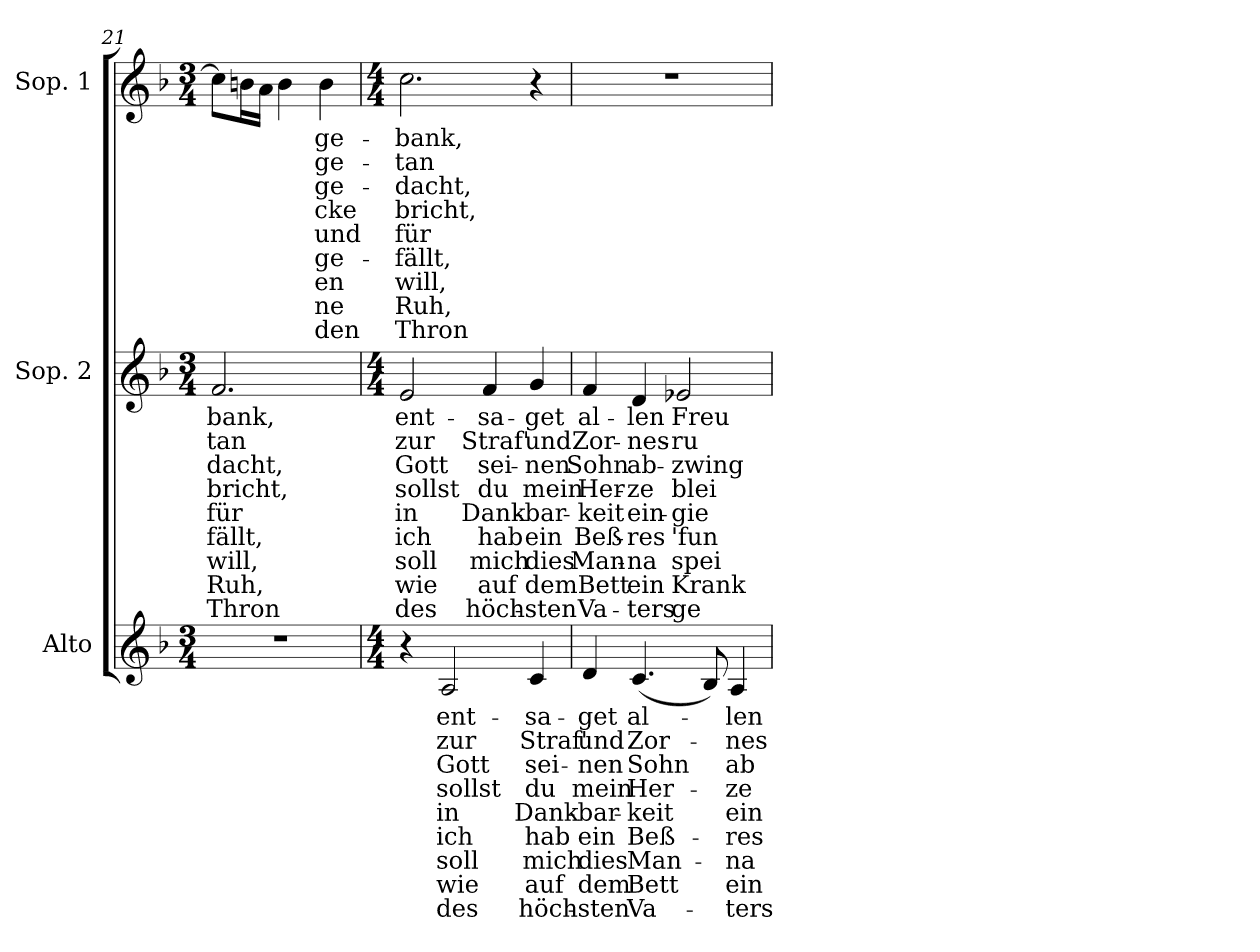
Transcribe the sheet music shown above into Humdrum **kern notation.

**kern	**text	**text	**text	**text	**text	**text	**text	**text	**text	**kern	**text	**text	**text	**text	**text	**text	**text	**text	**text	**kern	**text	**text	**text	**text	**text	**text	**text	**text	**text
*part3	*part3	*part3	*part3	*part3	*part3	*part3	*part3	*part3	*part3	*part2	*part2	*part2	*part2	*part2	*part2	*part2	*part2	*part2	*part2	*part1	*part1	*part1	*part1	*part1	*part1	*part1	*part1	*part1	*part1
*staff3	*staff3	*staff3	*staff3	*staff3	*staff3	*staff3	*staff3	*staff3	*staff3	*staff2	*staff2	*staff2	*staff2	*staff2	*staff2	*staff2	*staff2	*staff2	*staff2	*staff1	*staff1	*staff1	*staff1	*staff1	*staff1	*staff1	*staff1	*staff1	*staff1
*I"Alto	*	*	*	*	*	*	*	*	*	*I"Sop. 2	*	*	*	*	*	*	*	*	*	*I"Sop. 1	*	*	*	*	*	*	*	*	*
*clefG2	*	*	*	*	*	*	*	*	*	*clefG2	*	*	*	*	*	*	*	*	*	*clefG2	*	*	*	*	*	*	*	*	*
*k[b-]	*	*	*	*	*	*	*	*	*	*k[b-]	*	*	*	*	*	*	*	*	*	*k[b-]	*	*	*	*	*	*	*	*	*
*F:	*	*	*	*	*	*	*	*	*	*F:	*	*	*	*	*	*	*	*	*	*F:	*	*	*	*	*	*	*	*	*
*M3/4	*	*	*	*	*	*	*	*	*	*M3/4	*	*	*	*	*	*	*	*	*	*M3/4	*	*	*	*	*	*	*	*	*
=21	=21	=21	=21	=21	=21	=21	=21	=21	=21	=21	=21	=21	=21	=21	=21	=21	=21	=21	=21	=21	=21	=21	=21	=21	=21	=21	=21	=21	=21
!	!	!	!	!	!	!	!	!	!	!	!LO:LY:b	!LO:LY:b	!LO:LY:b	!LO:LY:b	!LO:LY:b	!LO:LY:b	!LO:LY:b	!LO:LY:b	!LO:LY:b	!	!	!	!	!	!	!	!	!	!
2.r	.	.	.	.	.	.	.	.	.	2.f/	-bank,	-tan	-dacht,	bricht,	für	-fällt,	will,	Ruh,	Thron	8cc\L]	.	.	.	.	.	.	.	.	.
.	.	.	.	.	.	.	.	.	.	.	.	.	.	.	.	.	.	.	.	16bn\L	.	.	.	.	.	.	.	.	.
.	.	.	.	.	.	.	.	.	.	.	.	.	.	.	.	.	.	.	.	16a\JJ	.	.	.	.	.	.	.	.	.
.	.	.	.	.	.	.	.	.	.	.	.	.	.	.	.	.	.	.	.	4b\	.	.	.	.	.	.	.	.	.
!	!	!	!	!	!	!	!	!	!	!	!	!	!	!	!	!	!	!	!	!	!LO:LY:b	!LO:LY:b	!LO:LY:b	!LO:LY:b	!LO:LY:b	!LO:LY:b	!LO:LY:b	!LO:LY:b	!LO:LY:b
.	.	.	.	.	.	.	.	.	.	.	.	.	.	.	.	.	.	.	.	4b\	-ge-	-ge-	ge-	-cke	und	ge-	-en	-ne	den
=22	=22	=22	=22	=22	=22	=22	=22	=22	=22	=22	=22	=22	=22	=22	=22	=22	=22	=22	=22	=22	=22	=22	=22	=22	=22	=22	=22	=22	=22
*M4/4	*	*	*	*	*	*	*	*	*	*M4/4	*	*	*	*	*	*	*	*	*	*M4/4	*	*	*	*	*	*	*	*	*
!	!	!	!	!	!	!	!	!	!	!	!LO:LY:b	!LO:LY:b	!LO:LY:b	!LO:LY:b	!LO:LY:b	!LO:LY:b	!LO:LY:b	!LO:LY:b	!LO:LY:b	!	!	!	!	!	!	!	!	!	!
!	!	!	!	!	!	!	!	!	!	!	!	!	!	!	!	!	!	!	!	!	!LO:LY:b	!LO:LY:b	!LO:LY:b	!LO:LY:b	!LO:LY:b	!LO:LY:b	!LO:LY:b	!LO:LY:b	!LO:LY:b
4r	.	.	.	.	.	.	.	.	.	2e/	ent-	zur	Gott	sollst	in	ich	soll	wie	des	2.cc\	-bank,	-tan	-dacht,	bricht,	für	-fällt,	will,	Ruh,	Thron
!	!LO:LY:b	!LO:LY:b	!LO:LY:b	!LO:LY:b	!LO:LY:b	!LO:LY:b	!LO:LY:b	!LO:LY:b	!LO:LY:b	!	!	!	!	!	!	!	!	!	!	!	!	!	!	!	!	!	!	!	!
2A/	ent-	zur	Gott	sollst	in	ich	soll	wie	des	.	.	.	.	.	.	.	.	.	.	.	.	.	.	.	.	.	.	.	.
!	!	!	!	!	!	!	!	!	!	!	!LO:LY:b	!LO:LY:b	!LO:LY:b	!LO:LY:b	!LO:LY:b	!LO:LY:b	!LO:LY:b	!LO:LY:b	!LO:LY:b	!	!	!	!	!	!	!	!	!	!
.	.	.	.	.	.	.	.	.	.	4f/	-sa-	Straf'	sei-	du	Dank-	hab	mich	auf	höch-	.	.	.	.	.	.	.	.	.	.
!	!LO:LY:b	!LO:LY:b	!LO:LY:b	!LO:LY:b	!LO:LY:b	!LO:LY:b	!LO:LY:b	!LO:LY:b	!LO:LY:b	!	!	!	!	!	!	!	!	!	!	!	!	!	!	!	!	!	!	!	!
!	!	!	!	!	!	!	!	!	!	!	!LO:LY:b	!LO:LY:b	!LO:LY:b	!LO:LY:b	!LO:LY:b	!LO:LY:b	!LO:LY:b	!LO:LY:b	!LO:LY:b	!	!	!	!	!	!	!	!	!	!
4c/	-sa-	Straf'	sei-	du	Dank-	hab	mich	auf	höch-	4g/	-get	und	-nen	mein	-bar-	ein	dies	dem	-sten	4r	.	.	.	.	.	.	.	.	.
!!LO:PB:g=z
=23	=23	=23	=23	=23	=23	=23	=23	=23	=23	=23	=23	=23	=23	=23	=23	=23	=23	=23	=23	=23	=23	=23	=23	=23	=23	=23	=23	=23	=23
!	!LO:LY:b	!LO:LY:b	!LO:LY:b	!LO:LY:b	!LO:LY:b	!LO:LY:b	!LO:LY:b	!LO:LY:b	!LO:LY:b	!	!	!	!	!	!	!	!	!	!	!	!	!	!	!	!	!	!	!	!
!	!	!	!	!	!	!	!	!	!	!	!LO:LY:b	!LO:LY:b	!LO:LY:b	!LO:LY:b	!LO:LY:b	!LO:LY:b	!LO:LY:b	!LO:LY:b	!LO:LY:b	!	!	!	!	!	!	!	!	!	!
4d/	-get	und	-nen	mein	-bar-	ein	dies	dem	-sten	4f/	al-	Zor-	Sohn	Her-	-keit	Beß-	Man-	Bett	Va-	1r	.	.	.	.	.	.	.	.	.
!	!LO:LY:b	!LO:LY:b	!LO:LY:b	!LO:LY:b	!LO:LY:b	!LO:LY:b	!LO:LY:b	!LO:LY:b	!LO:LY:b	!	!	!	!	!	!	!	!	!	!	!	!	!	!	!	!	!	!	!	!
!	!	!	!	!	!	!	!	!	!	!	!LO:LY:b	!LO:LY:b	!LO:LY:b	!LO:LY:b	!LO:LY:b	!LO:LY:b	!LO:LY:b	!LO:LY:b	!LO:LY:b	!	!	!	!	!	!	!	!	!	!
(<4.c/	al-	Zor-	Sohn	Her-	-keit	Beß-	Man-	Bett	Va-	4d/	-len	-nes-	ab-	-ze	ein-	-res	-na	ein	-ters	.	.	.	.	.	.	.	.	.	.
!	!	!	!	!	!	!	!	!	!	!	!LO:LY:b	!LO:LY:b	!LO:LY:b	!LO:LY:b	!LO:LY:b	!LO:LY:b	!LO:LY:b	!LO:LY:b	!LO:LY:b	!	!	!	!	!	!	!	!	!	!
.	.	.	.	.	.	.	.	.	.	2e-X/	Freu-	-ru-	-zwing-	blei-	-gie-	'fun-	spei-	Krank-	ge-	.	.	.	.	.	.	.	.	.	.
8B-/)	.	.	.	.	.	.	.	.	.	.	.	.	.	.	.	.	.	.	.	.	.	.	.	.	.	.	.	.	.
!	!LO:LY:b	!LO:LY:b	!LO:LY:b	!LO:LY:b	!LO:LY:b	!LO:LY:b	!LO:LY:b	!LO:LY:b	!LO:LY:b	!	!	!	!	!	!	!	!	!	!	!	!	!	!	!	!	!	!	!	!
4A/	-len	-nes-	ab-	-ze	ein-	-res	-na	ein	-ters	.	.	.	.	.	.	.	.	.	.	.	.	.	.	.	.	.	.	.	.
=	=	=	=	=	=	=	=	=	=	=	=	=	=	=	=	=	=	=	=	=	=	=	=	=	=	=	=	=	=
*-	*-	*-	*-	*-	*-	*-	*-	*-	*-	*-	*-	*-	*-	*-	*-	*-	*-	*-	*-	*-	*-	*-	*-	*-	*-	*-	*-	*-	*-
